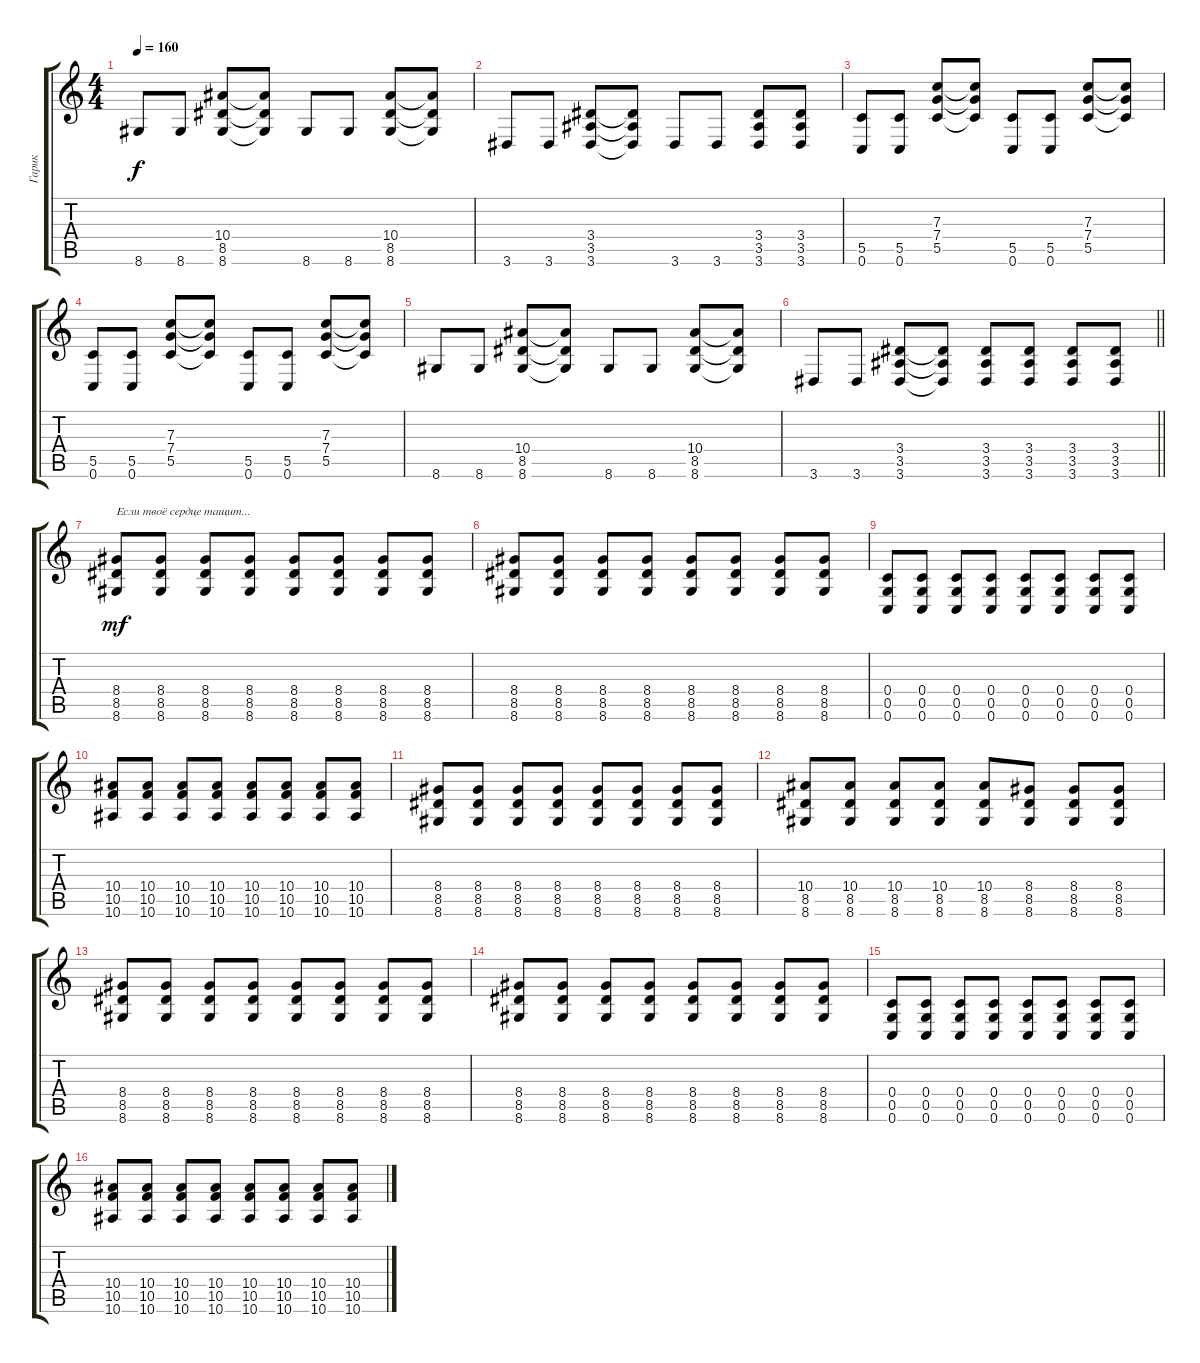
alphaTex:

\track ("Гарик" "Гарик") {instrument distortionguitar}
\staff {score tabs}
\tuning (D4 A3 F3 C3 G2 C2) {hide}
\ts (4 4)
\tempo 160
\clef g2
\ks c
8.6.8{dy f} 8.6.8 (10.4 8.5 8.6).8 (10.4{t} 8.5{t} 8.6{t}).8 8.6.8 8.6.8 (10.4 8.5 8.6).8 (10.4{t} 8.5{t} 8.6{t}).8 |
3.6.8 3.6.8 (3.4 3.5 3.6).8 (3.4{t} 3.5{t} 3.6{t}).8 3.6.8 3.6.8 (3.4 3.5 3.6).8 (3.4 3.5 3.6).8 |
(5.5 0.6).8 (5.5 0.6).8 (7.3 7.4 5.5).8 (7.3{t} 7.4{t} 5.5{t}).8 (5.5 0.6).8 (5.5 0.6).8 (7.3 7.4 5.5).8 (7.3{t} 7.4{t} 5.5{t}).8 |
(5.5 0.6).8 (5.5 0.6).8 (7.3 7.4 5.5).8 (7.3{t} 7.4{t} 5.5{t}).8 (5.5 0.6).8 (5.5 0.6).8 (7.3 7.4 5.5).8 (7.3{t} 7.4{t} 5.5{t}).8 |
8.6.8 8.6.8 (10.4 8.5 8.6).8 (10.4{t} 8.5{t} 8.6{t}).8 8.6.8 8.6.8 (10.4 8.5 8.6).8 (10.4{t} 8.5{t} 8.6{t}).8 |
\barLineRight lightlight
3.6.8 3.6.8 (3.4 3.5 3.6).8 (3.4{t} 3.5{t} 3.6{t}).8 (3.4 3.5 3.6).8 (3.4 3.5 3.6).8 (3.4 3.5 3.6).8 (3.4 3.5 3.6).8 |
(8.4 8.5 8.6).8{txt "Если твоё сердце тащит..." dy mf instrument electricguitarclean} (8.4 8.5 8.6).8 (8.4 8.5 8.6).8 (8.4 8.5 8.6).8 (8.4 8.5 8.6).8 (8.4 8.5 8.6).8 (8.4 8.5 8.6).8 (8.4 8.5 8.6).8 |
(8.4 8.5 8.6).8 (8.4 8.5 8.6).8 (8.4 8.5 8.6).8 (8.4 8.5 8.6).8 (8.4 8.5 8.6).8 (8.4 8.5 8.6).8 (8.4 8.5 8.6).8 (8.4 8.5 8.6).8 |
(0.4 0.5 0.6).8 (0.4 0.5 0.6).8 (0.4 0.5 0.6).8 (0.4 0.5 0.6).8 (0.4 0.5 0.6).8 (0.4 0.5 0.6).8 (0.4 0.5 0.6).8 (0.4 0.5 0.6).8 |
(10.4 10.5 10.6).8 (10.4 10.5 10.6).8 (10.4 10.5 10.6).8 (10.4 10.5 10.6).8 (10.4 10.5 10.6).8 (10.4 10.5 10.6).8 (10.4 10.5 10.6).8 (10.4 10.5 10.6).8 |
(8.4 8.5 8.6).8 (8.4 8.5 8.6).8 (8.4 8.5 8.6).8 (8.4 8.5 8.6).8 (8.4 8.5 8.6).8 (8.4 8.5 8.6).8 (8.4 8.5 8.6).8 (8.4 8.5 8.6).8 |
(10.4 8.5 8.6).8 (10.4 8.5 8.6).8 (10.4 8.5 8.6).8 (10.4 8.5 8.6).8 (10.4 8.5 8.6).8 (8.4 8.5 8.6).8 (8.4 8.5 8.6).8 (8.4 8.5 8.6).8 |
(8.4 8.5 8.6).8 (8.4 8.5 8.6).8 (8.4 8.5 8.6).8 (8.4 8.5 8.6).8 (8.4 8.5 8.6).8 (8.4 8.5 8.6).8 (8.4 8.5 8.6).8 (8.4 8.5 8.6).8 |
(8.4 8.5 8.6).8 (8.4 8.5 8.6).8 (8.4 8.5 8.6).8 (8.4 8.5 8.6).8 (8.4 8.5 8.6).8 (8.4 8.5 8.6).8 (8.4 8.5 8.6).8 (8.4 8.5 8.6).8 |
(0.4 0.5 0.6).8 (0.4 0.5 0.6).8 (0.4 0.5 0.6).8 (0.4 0.5 0.6).8 (0.4 0.5 0.6).8 (0.4 0.5 0.6).8 (0.4 0.5 0.6).8 (0.4 0.5 0.6).8 |
(10.4 10.5 10.6).8 (10.4 10.5 10.6).8 (10.4 10.5 10.6).8 (10.4 10.5 10.6).8 (10.4 10.5 10.6).8 (10.4 10.5 10.6).8 (10.4 10.5 10.6).8 (10.4 10.5 10.6).8
